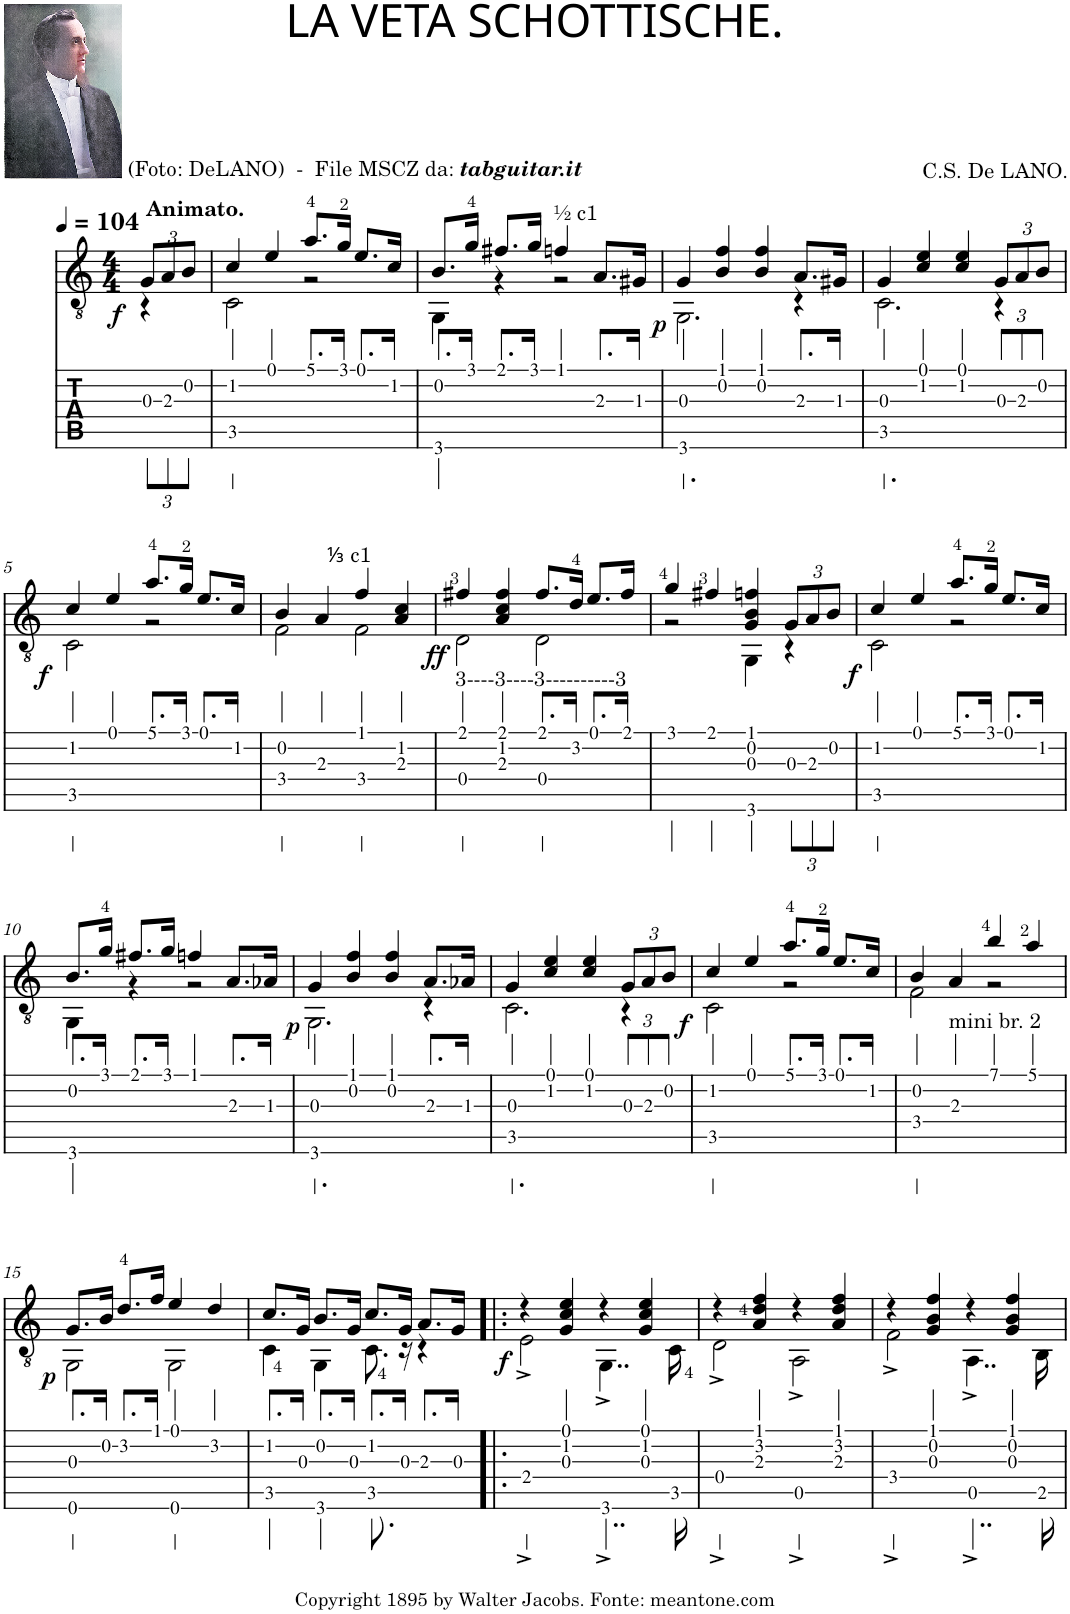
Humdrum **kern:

**kern	**kern	**dynam
*part2	*part1	*part1
*staff2	*staff1	*staff1
*I"Chitarra classica (Intavolatura)	*I"Chitarra classica	*
*stria6	*	*
*	*clefGv2	*
*k[]	*k[]	*
*M4/4	*M4/4	*
*MM104	*MM104	*
*Xbrackettup	*Xbrackettup	*
=	=	=
*	*^	*
!	!LO:TX:a:B:t=Animato.	!	!
!	!	!	!LO:DY:b
12G\L	12G/L	4r	f
12A\	12A/	.	.
12B\J	12B/J	.	.
=1	=1	=1	=1
*^	*	*	*
4c/	2C\	4c/	2C\	.
4e/	.	4e/	.	.
8.a/L	2r	8.a/L	2r	.
16g/Jk	.	16g/Jk	.	.
8.e/L	.	8.e/L	.	.
16c/Jk	.	16c/Jk	.	.
=2	=2	=2	=2	=2
8.B/L	4GG\	8.B/L	4GG\	.
16g/Jk	.	16g/Jk	.	.
8.f#X/L	4r	8.f#X/L	4r	.
16g/Jk	.	16g/Jk	.	.
!	!	!LO:TX:a:t=½ c1	!	!
4fn/	2r	4fn/	2r	.
8.A/L	.	8.A/L	.	.
16G#X/Jk	.	16G#X/Jk	.	.
=3	=3	=3	=3	=3
!	!	!	!	!LO:DY:b
4G/	2.GG\	4G/	2.GG\	p
4B/ 4f/	.	4B/ 4f/	.	.
4B/ 4f/	.	4B/ 4f/	.	.
8.A/L	4r	8.A/L	4r	.
16G#X/Jk	.	16G#X/Jk	.	.
=4	=4	=4	=4	=4
4G/	2.C\	4G/	2.C\	.
4c/ 4e/	.	4c/ 4e/	.	.
4c/ 4e/	.	4c/ 4e/	.	.
12G/L	4r	12G/L	4r	.
12A/	.	12A/	.	.
12B/J	.	12B/J	.	.
!!LO:LB:g=z	!!
=5	=5	=5	=5	=5
!	!	!	!	!LO:DY:b
4c/	2C\	4c/	2C\	f
4e/	.	4e/	.	.
8.a/L	2r	8.a/L	2r	.
16g/Jk	.	16g/Jk	.	.
8.e/L	.	8.e/L	.	.
16c/Jk	.	16c/Jk	.	.
=6	=6	=6	=6	=6
4B/	2F\	4B/	2F\	.
4A/	.	4A/	.	.
!	!	!LO:TX:a:t=⅓ c1	!	!
4f/	2F\	4f/	2F\	.
4A/ 4c/	.	4A/ 4c/	.	.
=7	=7	=7	=7	=7
!LO:TX:a:t=3----3----3----------3	!	!	!	!
!	!	!	!	!LO:DY:b
4f#X/	2D\	4f#X/	2D\	ff
4A/ 4c/ 4f#/	.	4A/ 4c/ 4f#/	.	.
8.f#/L	2D\	8.f#/L	2D\	.
16d/Jk	.	16d/Jk	.	.
8.e/L	.	8.e/L	.	.
16f#/Jk	.	16f#/Jk	.	.
*v	*v	*	*	*
=8	=8	=8	=8
4g\	4g/	2r	.
4f#X\	4f#X/	.	.
4GG\ 4G\ 4B\ 4fn\	4G/ 4B/ 4fn/	4GG\	.
12G\L	12G/L	4r	.
12A\	12A/	.	.
!	!	!	!LO:DY:b
12B\J	12B/J	.	f
=9	=9	=9	=9
*^	*	*	*
4c/	2C\	4c/	2C\	.
4e/	.	4e/	.	.
8.a/L	2r	8.a/L	2r	.
16g/Jk	.	16g/Jk	.	.
8.e/L	.	8.e/L	.	.
16c/Jk	.	16c/Jk	.	.
!!LO:LB:g=z	!!
=10	=10	=10	=10	=10
8.B/L	4GG\	8.B/L	4GG\	.
16g/Jk	.	16g/Jk	.	.
8.f#X/L	4r	8.f#X/L	4r	.
16g/Jk	.	16g/Jk	.	.
4fn/	2r	4fn/	2r	.
8.A/L	.	8.A/L	.	.
16A-X/Jk	.	16A-X/Jk	.	.
=11	=11	=11	=11	=11
!	!	!	!	!LO:DY:b
4G/	2.GG\	4G/	2.GG\	p
4B/ 4f/	.	4B/ 4f/	.	.
4B/ 4f/	.	4B/ 4f/	.	.
8.A/L	4r	8.A/L	4r	.
16A-X/Jk	.	16A-X/Jk	.	.
=12	=12	=12	=12	=12
4G/	2.C\	4G/	2.C\	.
4c/ 4e/	.	4c/ 4e/	.	.
4c/ 4e/	.	4c/ 4e/	.	.
12G/L	4r	12G/L	4r	.
12A/	.	12A/	.	.
!	!	!	!	!LO:DY:b
12B/J	.	12B/J	.	f
=13	=13	=13	=13	=13
4c/	2C\	4c/	2C\	.
4e/	.	4e/	.	.
8.a/L	2r	8.a/L	2r	.
16g/Jk	.	16g/Jk	.	.
8.e/L	.	8.e/L	.	.
16c/Jk	.	16c/Jk	.	.
=14	=14	=14	=14	=14
4B/	2F\	4B/	2F\	.
!LO:TX:a:t=mini br. 2	!	!	!	!
4A/	.	4A/	.	.
4b/	2r	4b/	2r	.
4a/	.	4a/	.	.
!!LO:LB:g=z	!!
=15	=15	=15	=15	=15
!	!	!	!	!LO:DY:b
8.G/L	2EE\	8.G/L	2GG\	p
16B/Jk	.	16B/Jk	.	.
8.d/L	.	8.d/L	.	.
16f/Jk	.	16f/Jk	.	.
4e/	2EE\	4e/	2GG\	.
4d/	.	4d/	.	.
=16	=16	=16	=16	=16
8.c/L	4C\	8.c/L	4C\	.
16G/Jk	.	16G/Jk	.	.
8.B/L	4GG\	8.B/L	4GG\	.
16G/Jk	.	16G/Jk	.	.
8.c/L	8.C\	8.c/L	8.C\	.
16G/Jk	16r	16G/Jk	16r	.
8.A/L	4r	8.A/L	4r	.
16G/Jk	.	16G/Jk	.	.
=17!|:	=17!|:	=17!|:	=17!|:	=17!|:
!	!	!	!	!LO:DY:b
4r	2E^\	4r	2E^\	f
4G/ 4c/ 4e/	.	4G/ 4c/ 4e/	.	.
4r	4..GG^\	4r	4..GG^\	.
4G/ 4c/ 4e/	.	4G/ 4c/ 4e/	.	.
.	16C\	.	16C\	.
=18	=18	=18	=18	=18
4r	2D^\	4r	2D^\	.
4A/ 4d/ 4f/	.	4A/ 4d/ 4f/	.	.
4r	2AA^\	4r	2AA^\	.
4A/ 4d/ 4f/	.	4A/ 4d/ 4f/	.	.
=19	=19	=19	=19	=19
4r	2F^\	4r	2F^\	.
4G/ 4B/ 4f/	.	4G/ 4B/ 4f/	.	.
4r	4..AA^\	4r	4..AA^\	.
4G/ 4B/ 4f/	.	4G/ 4B/ 4f/	.	.
.	16BB\	.	16BB\	.
*v	*v	*	*	*
*	*v	*v	*
=	=	=
*-	*-	*-
